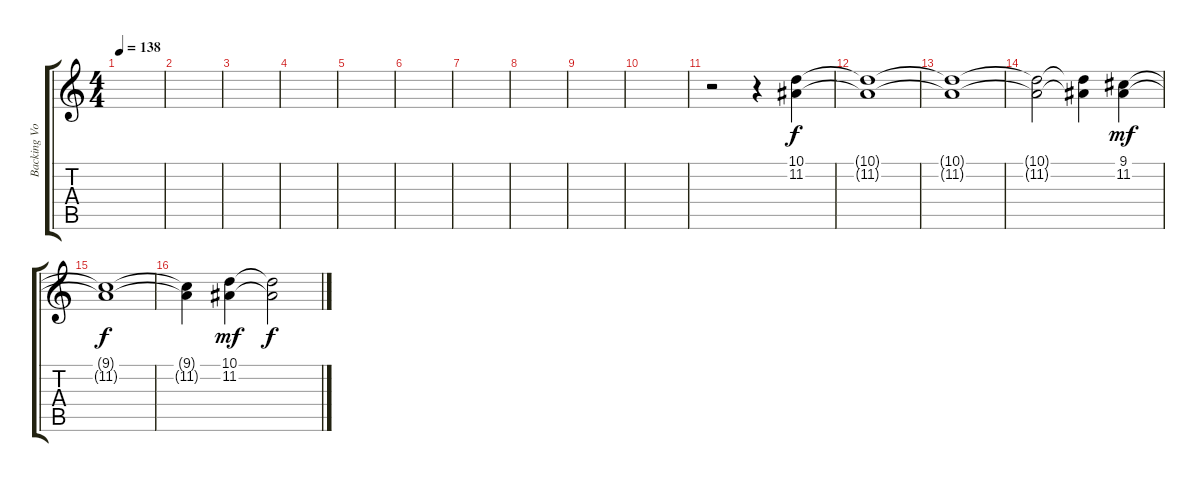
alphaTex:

\track ("Backing Vocal" "Backing Vo") {instrument voiceoohs}
\staff {score tabs}
\tuning (E4 B3 G3 D3 A2 E2) {hide}
\ts (4 4)
\tempo 138
\clef g2
\ks c
|
|
|
|
|
|
|
|
|
|
r.2 r.4 (10.1 11.2).4 |
(10.1{t} 11.2{t}).1{dy f} |
(10.1{t} 11.2{t}).1 |
(10.1{t} 11.2{t}).2 (10.1{t} 11.2{t}).4 (9.1 11.2).4{dy mf} |
(9.1{t} 11.2{t}).1{dy f} |
(9.1{t} 11.2{t}).4 (10.1 11.2).4{dy mf} (10.1{t} 11.2{t}).2{dy f}
